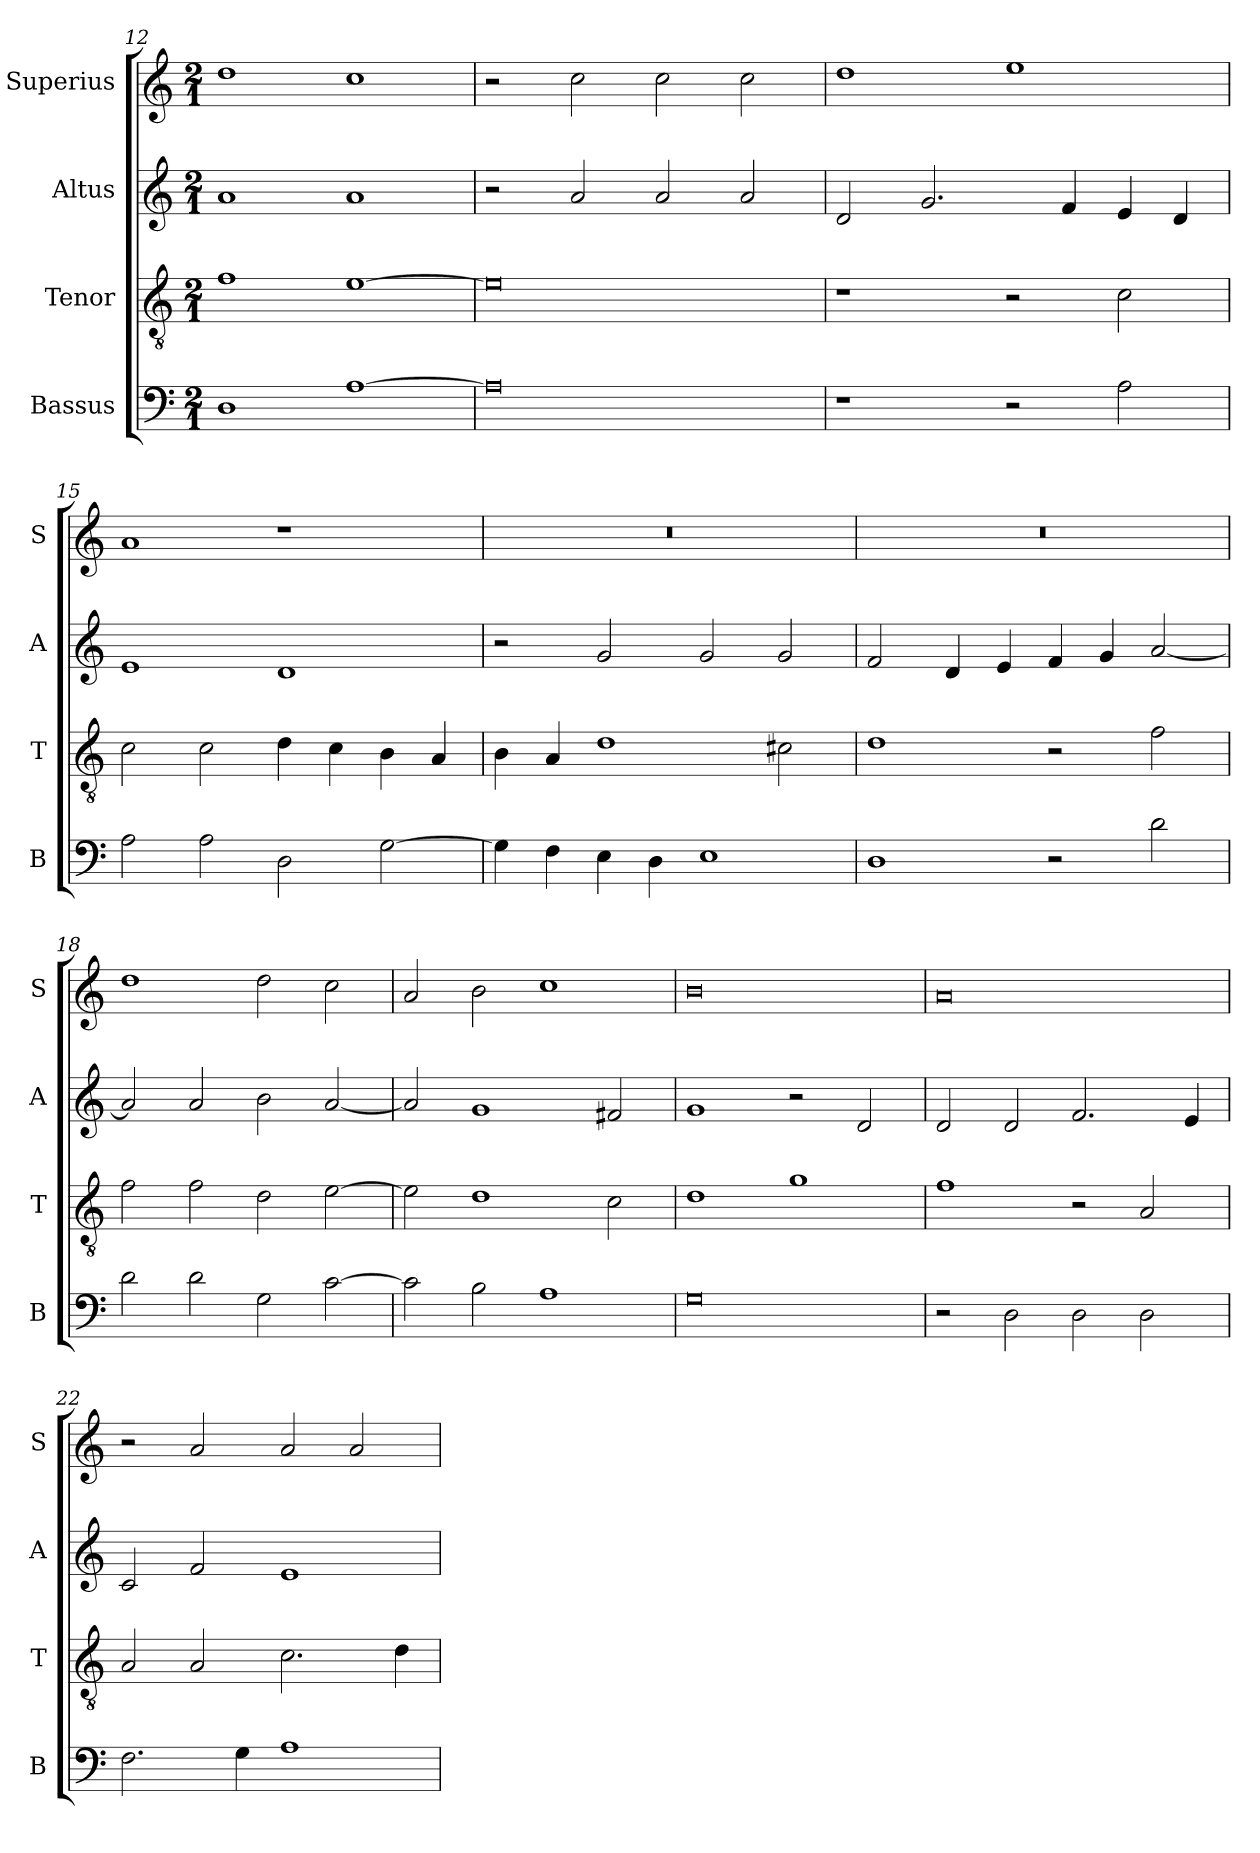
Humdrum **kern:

**kern	**kern	**kern	**kern
*part4	*part3	*part2	*part1
*staff4	*staff3	*staff2	*staff1
*I"Bassus	*I"Tenor	*I"Altus	*I"Superius
*I'B	*I'T	*I'A	*I'S
*clefF4	*clefGv2	*clefG2	*clefG2
*k[]	*k[]	*k[]	*k[]
*C:	*C:	*C:	*C:
*M2/1	*M2/1	*M2/1	*M2/1
=12	=12	=12	=12
1D	1f	1a	1dd
[1A	[1e	1a	1cc
=13	=13	=13	=13
0A]	0e]	2r	2r
.	.	2a	2cc
.	.	2a	2cc
.	.	2a	2cc
=14	=14	=14	=14
1r	1r	2d	1dd
.	.	2.g	.
2r	2r	.	1ee
.	.	4f	.
2A	2c	4e	.
.	.	4d	.
=15	=15	=15	=15
2A	2c	1e	1a
2A	2c	.	.
2D	4d	1d	1r
.	4c	.	.
[2G	4B	.	.
.	4A	.	.
=16	=16	=16	=16
4G]	4B	2r	0r
4F	4A	.	.
4E	1d	2g	.
4D	.	.	.
1E	.	2g	.
.	2c#X	2g	.
=17	=17	=17	=17
1D	1d	2f	0r
.	.	4d	.
.	.	4e	.
2r	2r	4f	.
.	.	4g	.
2d	2f	[2a	.
=18	=18	=18	=18
2d	2f	2a]	1dd
2d	2f	2a	.
2G	2d	2b	2dd
[2c	[2e	[2a	2cc
=19	=19	=19	=19
2c]	2e]	2a]	2a
2B	1d	1g	2b
1A	.	.	1cc
.	2c	2f#X	.
=20	=20	=20	=20
0G	1d	1g	0b
.	1g	2r	.
.	.	2d	.
=21	=21	=21	=21
2r	1f	2d	0a
2D	.	2d	.
2D	2r	2.f	.
2D	2A	.	.
.	.	4e	.
=22	=22	=22	=22
2.F	2A	2c	2r
.	2A	2f	2a
4G	.	.	.
1A	2.c	1e	2a
.	.	.	2a
.	4d	.	.
=	=	=	=
*-	*-	*-	*-
